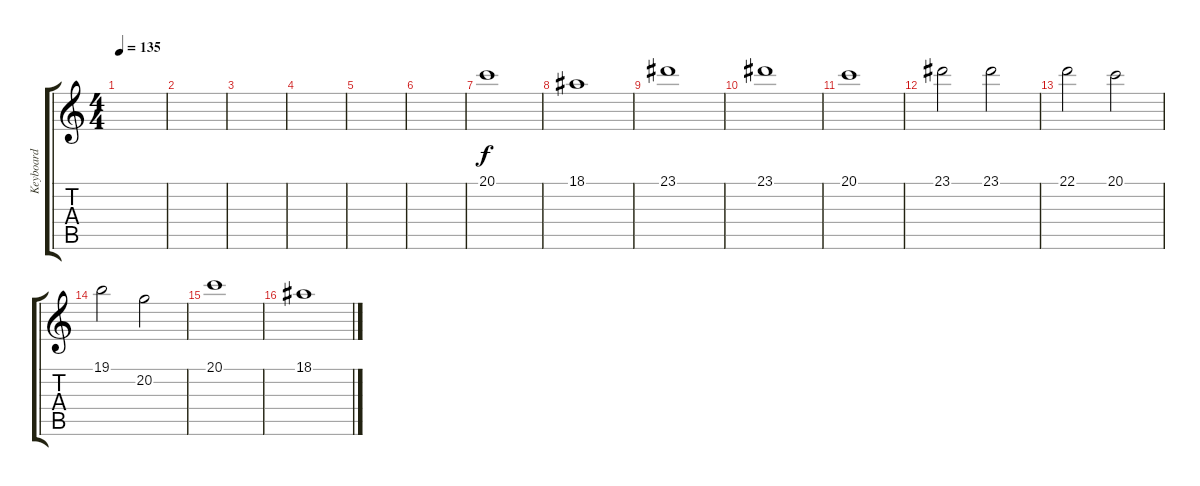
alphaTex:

\track ("Keyboard" "Keyboard") {instrument brasssection}
\staff {score tabs}
\tuning (E4 B3 G3 D3 A2 E2) {hide}
\ts (4 4)
\tempo 135
\clef g2
\ks c
|
|
|
|
|
|
20.1.1{volume 14 instrument synthstrings2} |
18.1.1 |
23.1.1 |
23.1.1 |
20.1.1{volume 14 instrument synthstrings2} |
23.1.2 23.1.2 |
22.1.2 20.1.2 |
19.1.2 20.2.2 |
20.1.1{volume 14 instrument synthstrings2} |
18.1.1
